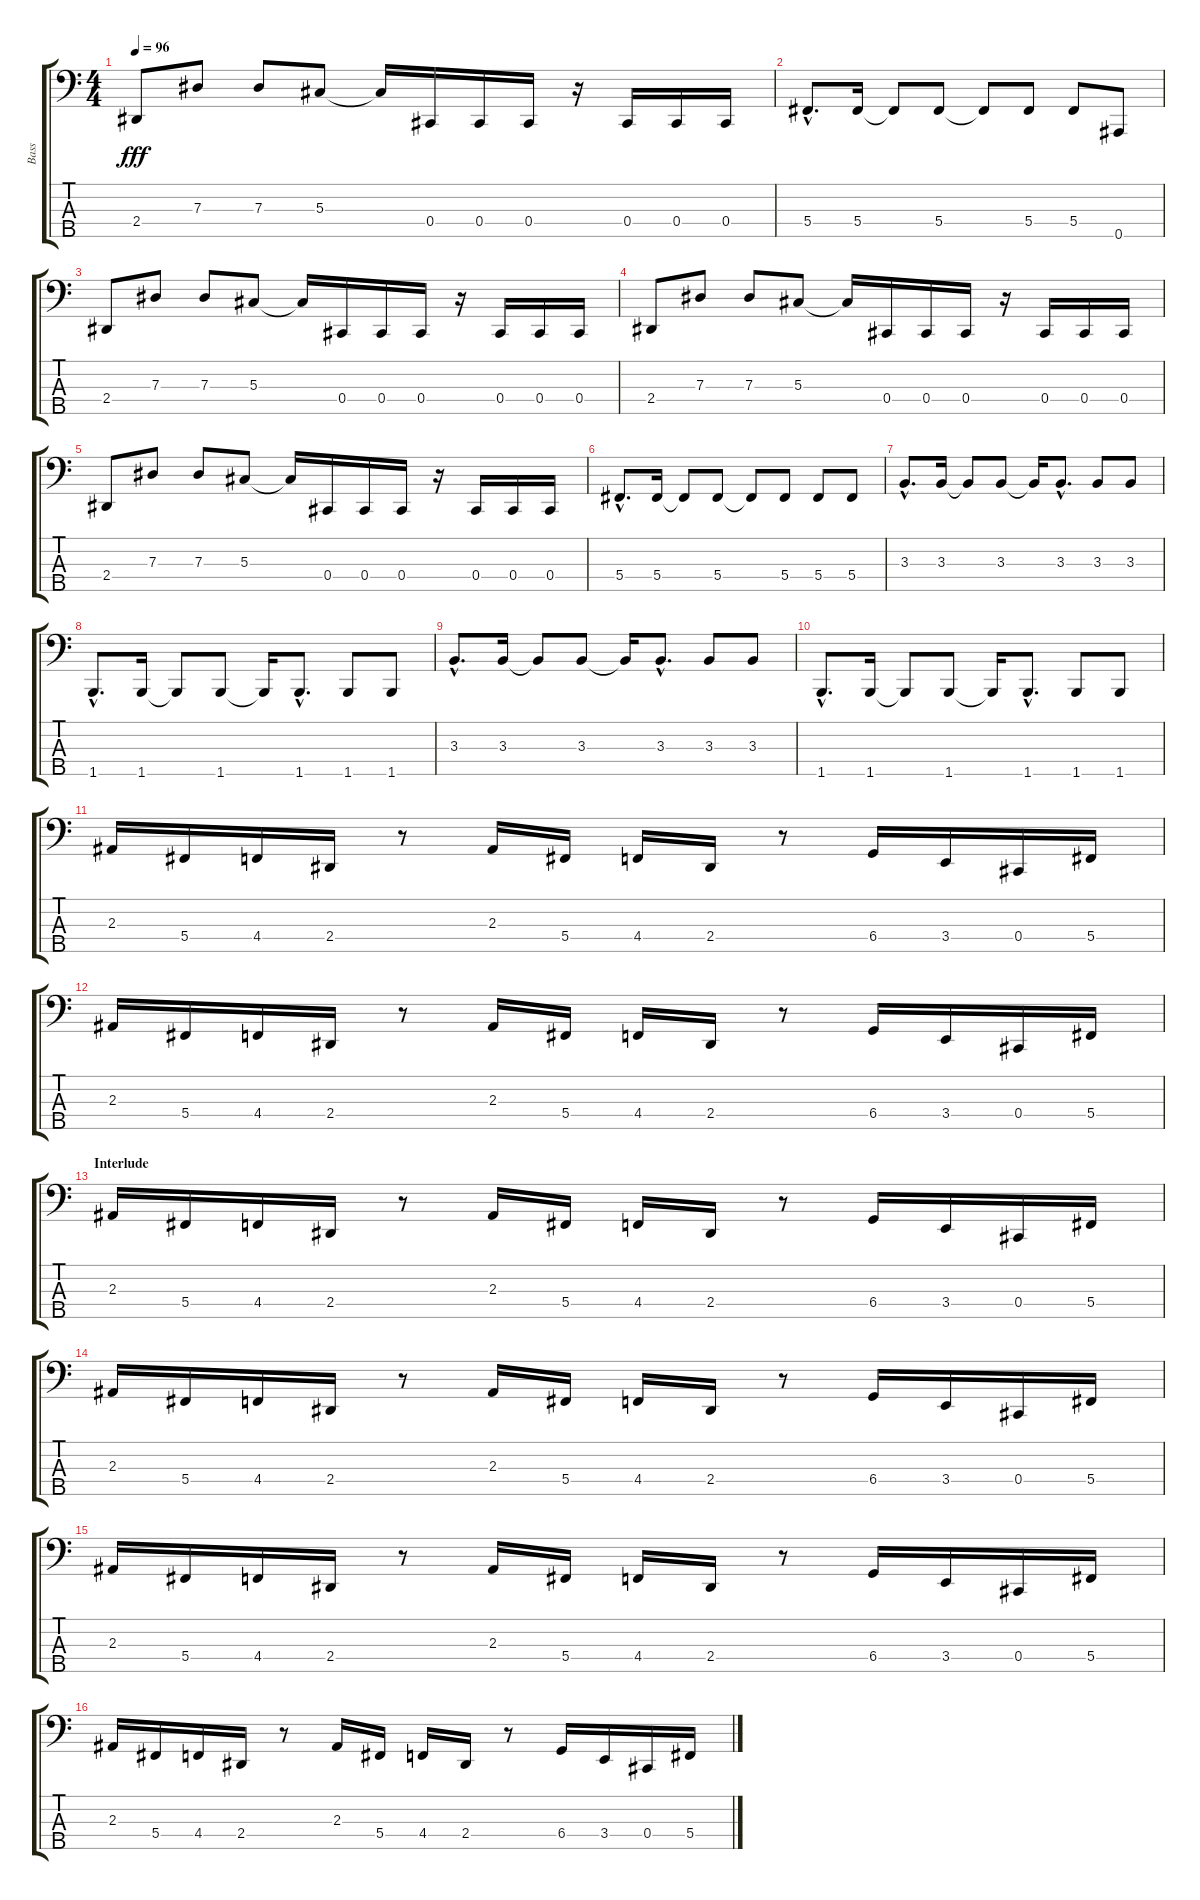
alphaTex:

\track ("Bass" "Bass") {instrument electricbassfinger}
\staff {score tabs}
\tuning (Gb2 Db2 Ab1 Db1 Bb0) {hide}
\ts (4 4)
\tempo 96
\clef f4
\ks c
2.4.8{dy fff} 7.3.8 7.3.8 5.3.8 5.3{t}.16 0.4.16 0.4.16 0.4.16 r.16 0.4.16 0.4.16 0.4.16 |
5.4{hac}.8{d} 5.4.16 5.4{t}.8 5.4.8 5.4{t}.8 5.4.8 5.4.8 0.5.8 |
2.4.8 7.3.8 7.3.8 5.3.8 5.3{t}.16 0.4.16 0.4.16 0.4.16 r.16 0.4.16 0.4.16 0.4.16 |
2.4.8 7.3.8 7.3.8 5.3.8 5.3{t}.16 0.4.16 0.4.16 0.4.16 r.16 0.4.16 0.4.16 0.4.16 |
2.4.8 7.3.8 7.3.8 5.3.8 5.3{t}.16 0.4.16 0.4.16 0.4.16 r.16 0.4.16 0.4.16 0.4.16 |
5.4{hac}.8{d} 5.4.16 5.4{t}.8 5.4.8 5.4{t}.8 5.4.8 5.4.8 5.4.8 |
3.3{hac}.8{d} 3.3.16 3.3{t}.8 3.3.8 3.3{t}.16 3.3{hac}.8{d} 3.3.8 3.3.8 |
1.5{hac}.8{d} 1.5.16 1.5{t}.8 1.5.8 1.5{t}.16 1.5{hac}.8{d} 1.5.8 1.5.8 |
3.3{hac}.8{d} 3.3.16 3.3{t}.8 3.3.8 3.3{t}.16 3.3{hac}.8{d} 3.3.8 3.3.8 |
1.5{hac}.8{d} 1.5.16 1.5{t}.8 1.5.8 1.5{t}.16 1.5{hac}.8{d} 1.5.8 1.5.8 |
2.3.16 5.4.16 4.4.16 2.4.16 r.8 2.3.16 5.4.16 4.4.16 2.4.16 r.8 6.4.16 3.4.16 0.4.16 5.4.16 |
2.3.16 5.4.16 4.4.16 2.4.16 r.8 2.3.16 5.4.16 4.4.16 2.4.16 r.8 6.4.16 3.4.16 0.4.16 5.4.16 |
\section ("" "Interlude")
2.3.16 5.4.16 4.4.16 2.4.16 r.8 2.3.16 5.4.16 4.4.16 2.4.16 r.8 6.4.16 3.4.16 0.4.16 5.4.16 |
2.3.16 5.4.16 4.4.16 2.4.16 r.8 2.3.16 5.4.16 4.4.16 2.4.16 r.8 6.4.16 3.4.16 0.4.16 5.4.16 |
2.3.16 5.4.16 4.4.16 2.4.16 r.8 2.3.16 5.4.16 4.4.16 2.4.16 r.8 6.4.16 3.4.16 0.4.16 5.4.16 |
2.3.16 5.4.16 4.4.16 2.4.16 r.8 2.3.16 5.4.16 4.4.16 2.4.16 r.8 6.4.16 3.4.16 0.4.16 5.4.16
